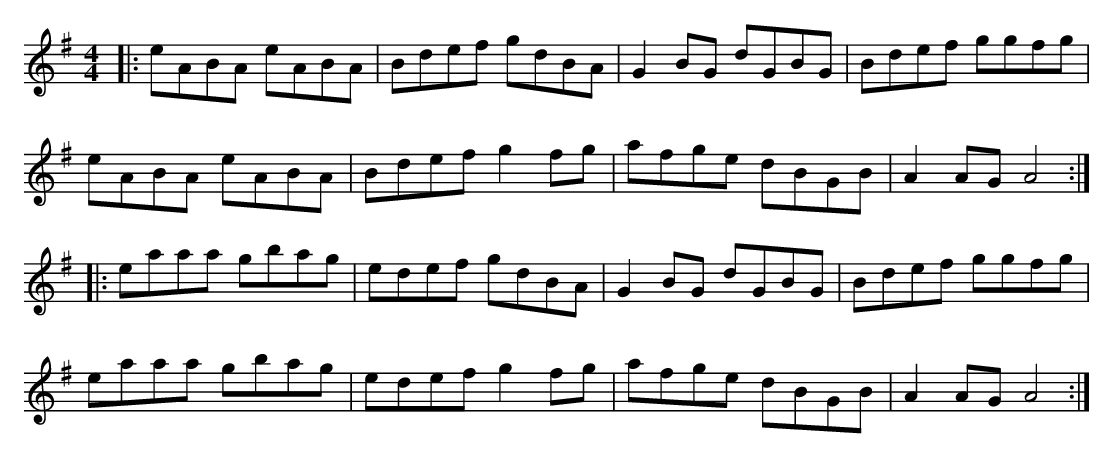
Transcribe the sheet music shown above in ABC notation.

X:1
M:4/4
K:Ador
|:eABA eABA|Bdef gdBA|G2BG dGBG|Bdef ggfg|
eABA eABA|Bdef g2fg|afge dBGB|A2AG A4:|
|:eaaa gbag|edef gdBA|G2BG dGBG|Bdef ggfg|
eaaa gbag|edef g2fg|afge dBGB|A2AG A4:|
